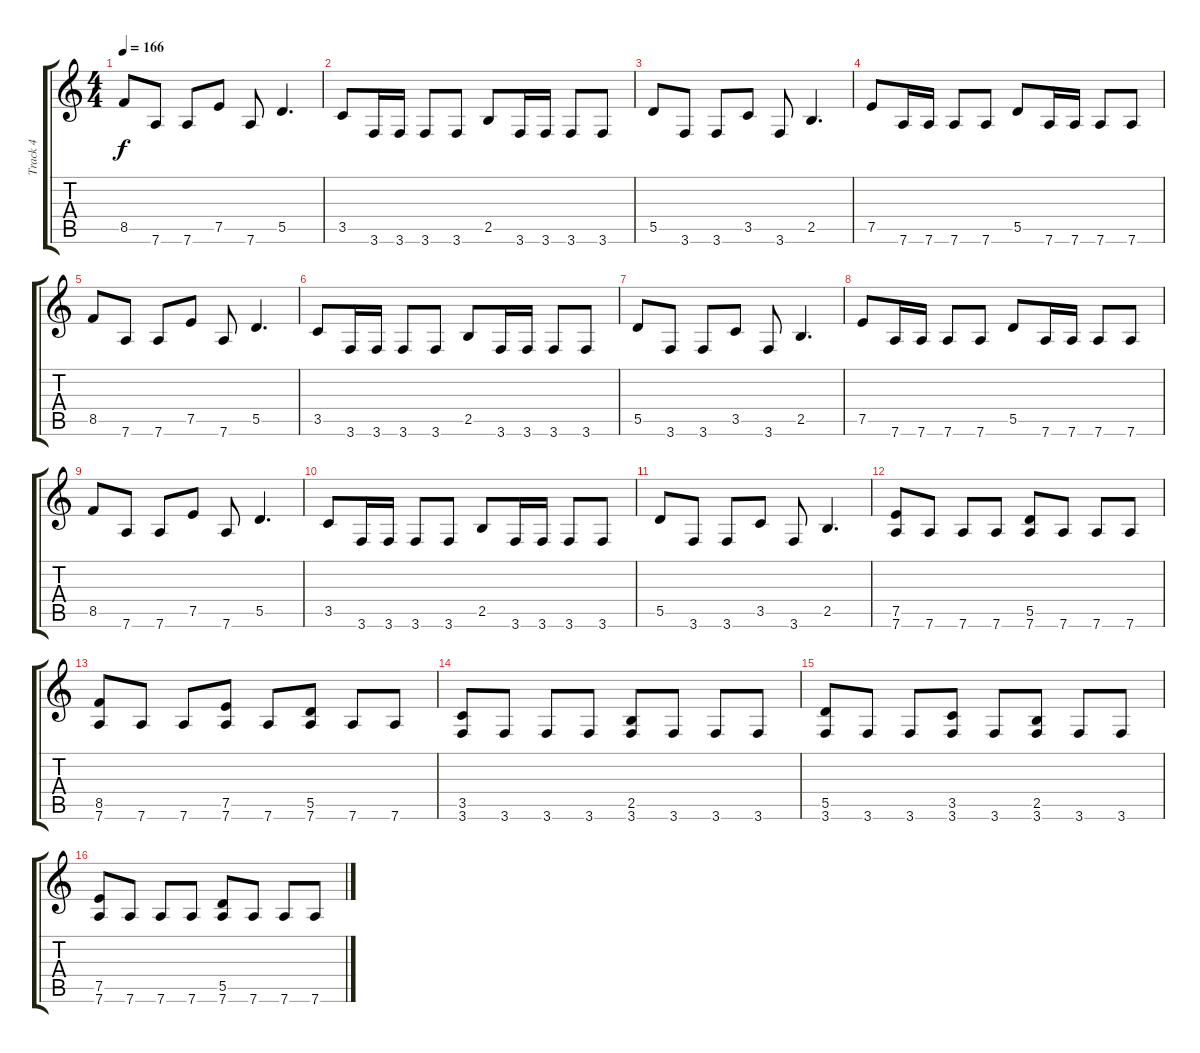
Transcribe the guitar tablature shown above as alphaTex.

\track ("Track 4" "Track 4") {instrument distortionguitar}
\staff {score tabs}
\tuning (E4 B3 G3 D3 A2 D2) {hide}
\ts (4 4)
\tempo 166
\clef g2
\ks c
8.5.8{dy f} 7.6.8 7.6.8 7.5.8 7.6.8 5.5.4{d} |
3.5.8 3.6.16 3.6.16 3.6.8 3.6.8 2.5.8 3.6.16 3.6.16 3.6.8 3.6.8 |
5.5.8 3.6.8 3.6.8 3.5.8 3.6.8 2.5.4{d} |
7.5.8 7.6.16 7.6.16 7.6.8 7.6.8 5.5.8 7.6.16 7.6.16 7.6.8 7.6.8 |
8.5.8 7.6.8 7.6.8 7.5.8 7.6.8 5.5.4{d} |
3.5.8 3.6.16 3.6.16 3.6.8 3.6.8 2.5.8 3.6.16 3.6.16 3.6.8 3.6.8 |
5.5.8 3.6.8 3.6.8 3.5.8 3.6.8 2.5.4{d} |
7.5.8 7.6.16 7.6.16 7.6.8 7.6.8 5.5.8 7.6.16 7.6.16 7.6.8 7.6.8 |
8.5.8 7.6.8 7.6.8 7.5.8 7.6.8 5.5.4{d} |
3.5.8 3.6.16 3.6.16 3.6.8 3.6.8 2.5.8 3.6.16 3.6.16 3.6.8 3.6.8 |
5.5.8 3.6.8 3.6.8 3.5.8 3.6.8 2.5.4{d} |
(7.5 7.6).8 7.6.8 7.6.8 7.6.8 (5.5 7.6).8 7.6.8 7.6.8 7.6.8 |
(8.5 7.6).8 7.6.8 7.6.8 (7.5 7.6).8 7.6.8 (5.5 7.6).8 7.6.8 7.6.8 |
(3.5 3.6).8 3.6.8 3.6.8 3.6.8 (2.5 3.6).8 3.6.8 3.6.8 3.6.8 |
(5.5 3.6).8 3.6.8 3.6.8 (3.5 3.6).8 3.6.8 (2.5 3.6).8 3.6.8 3.6.8 |
(7.5 7.6).8 7.6.8 7.6.8 7.6.8 (5.5 7.6).8 7.6.8 7.6.8 7.6.8
